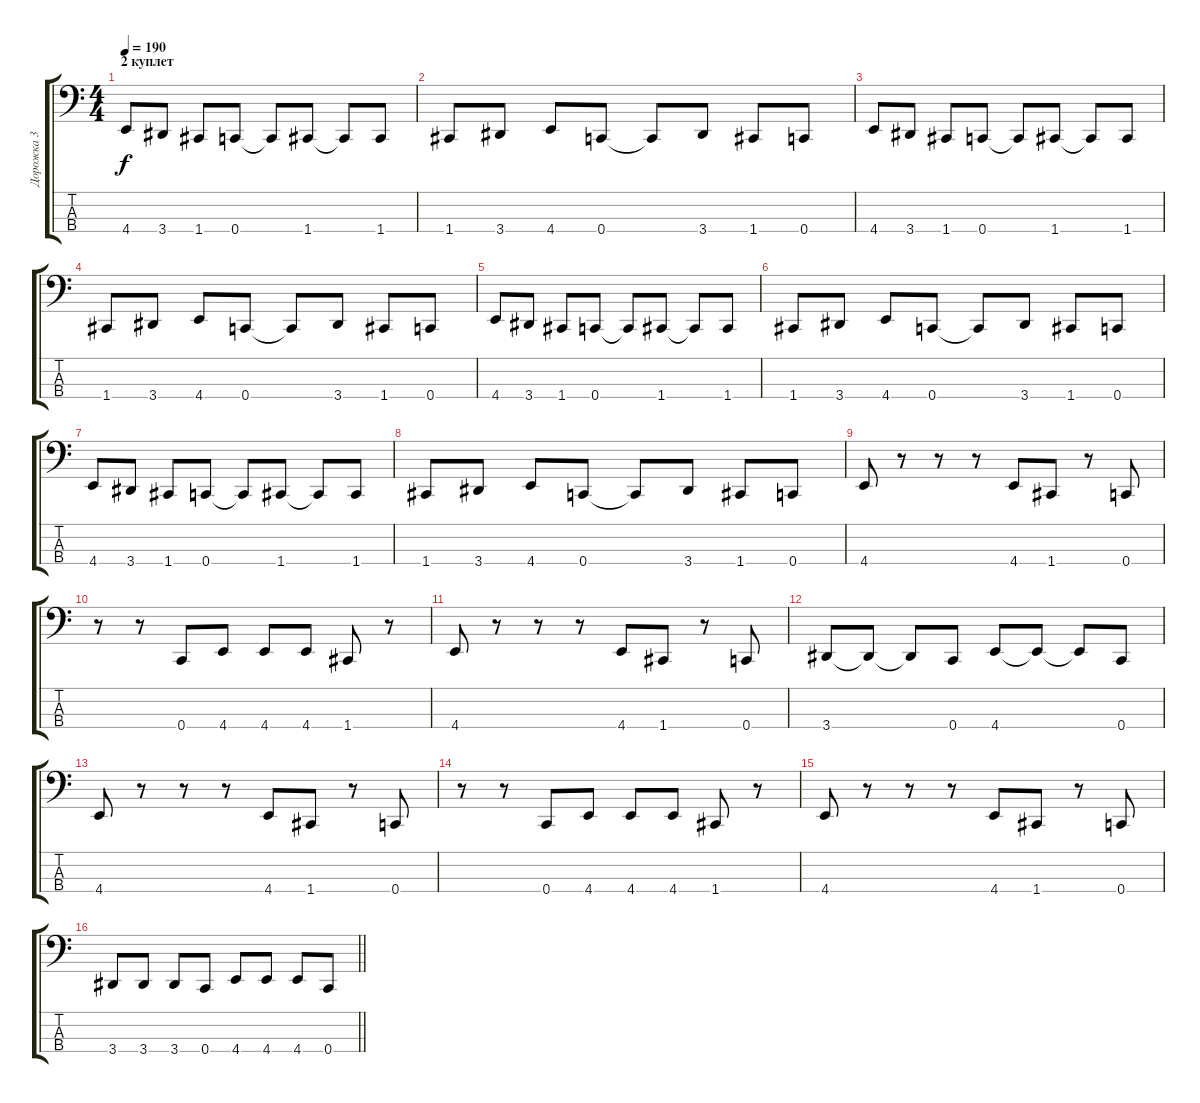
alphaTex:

\track ("Дорожка 3" "Дорожка 3") {instrument slapbass1}
\staff {score tabs}
\tuning (F2 C2 G1 C1) {hide}
\ts (4 4)
\section ("" "2 куплет")
\tempo 190
\clef f4
\ks c
4.4.8{dy f} 3.4.8 1.4.8 0.4.8 0.4{t}.8 1.4.8 1.4{t}.8 1.4.8 |
1.4.8 3.4.8 4.4.8 0.4.8 0.4{t}.8 3.4.8 1.4.8 0.4.8 |
4.4.8 3.4.8 1.4.8 0.4.8 0.4{t}.8 1.4.8 1.4{t}.8 1.4.8 |
1.4.8 3.4.8 4.4.8 0.4.8 0.4{t}.8 3.4.8 1.4.8 0.4.8 |
4.4.8 3.4.8 1.4.8 0.4.8 0.4{t}.8 1.4.8 1.4{t}.8 1.4.8 |
1.4.8 3.4.8 4.4.8 0.4.8 0.4{t}.8 3.4.8 1.4.8 0.4.8 |
4.4.8 3.4.8 1.4.8 0.4.8 0.4{t}.8 1.4.8 1.4{t}.8 1.4.8 |
1.4.8 3.4.8 4.4.8 0.4.8 0.4{t}.8 3.4.8 1.4.8 0.4.8 |
4.4.8 r.8 r.8 r.8 4.4.8 1.4.8 r.8 0.4.8 |
r.8 r.8 0.4.8 4.4.8 4.4.8 4.4.8 1.4.8 r.8 |
4.4.8 r.8 r.8 r.8 4.4.8 1.4.8 r.8 0.4.8 |
3.4.8 3.4{t}.8 3.4{t}.8 0.4.8 4.4.8 4.4{t}.8 4.4{t}.8 0.4.8 |
4.4.8 r.8 r.8 r.8 4.4.8 1.4.8 r.8 0.4.8 |
r.8 r.8 0.4.8 4.4.8 4.4.8 4.4.8 1.4.8 r.8 |
4.4.8 r.8 r.8 r.8 4.4.8 1.4.8 r.8 0.4.8 |
\barLineRight lightlight
3.4.8 3.4.8 3.4.8 0.4.8 4.4.8 4.4.8 4.4.8 0.4.8
